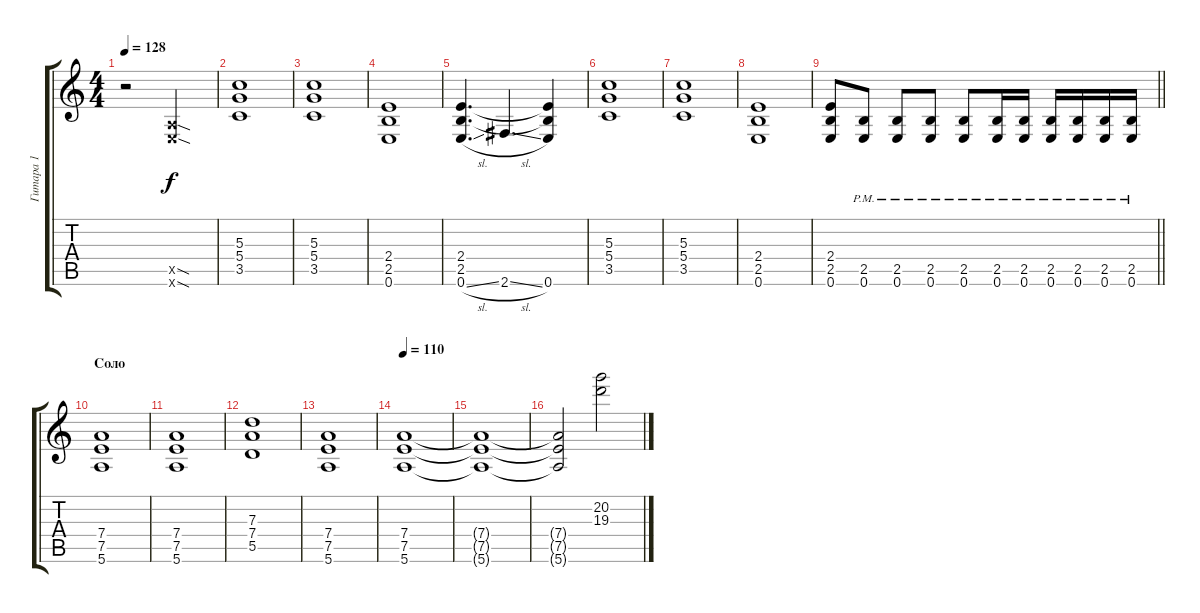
\track ("Гитара 1" "Гитара 1") {instrument distortionguitar}
\staff {score tabs}
\tuning (E4 B3 G3 D3 A2 E2) {hide}
\ts (4 4)
\tempo 128
\clef g2
\ks c
r.2{dy f} (0.5{sod x} 0.6{sod x}).2 |
(5.3 5.4 3.5).1 |
(5.3 5.4 3.5).1 |
(2.4 2.5 0.6).1 |
(2.4 2.5 0.6{sl}).4{d} 2.6{sl}.4{d} (2.4{t} 2.5{t} 0.6).4 |
(5.3 5.4 3.5).1 |
(5.3 5.4 3.5).1 |
(2.4 2.5 0.6).1 |
\barLineRight lightlight
(2.4 2.5 0.6).8 (2.5{pm} 0.6{pm}).8 (2.5{pm} 0.6{pm}).8 (2.5{pm} 0.6{pm}).8 (2.5{pm} 0.6{pm}).8 (2.5{pm} 0.6{pm}).16 (2.5{pm} 0.6{pm}).16 (2.5{pm} 0.6{pm}).16 (2.5{pm} 0.6{pm}).16 (2.5{pm} 0.6{pm}).16 (2.5{pm} 0.6{pm}).16 |
\section ("" "Соло")
(7.4 7.5 5.6).1 |
(7.4 7.5 5.6).1 |
(7.3 7.4 5.5).1 |
(7.4 7.5 5.6).1 |
\tempo 110
(7.4 7.5 5.6).1 |
(7.4{t} 7.5{t} 5.6{t}).1 |
(7.4{t} 7.5{t} 5.6{t}).2 (20.2 19.3).2{volume 5}
